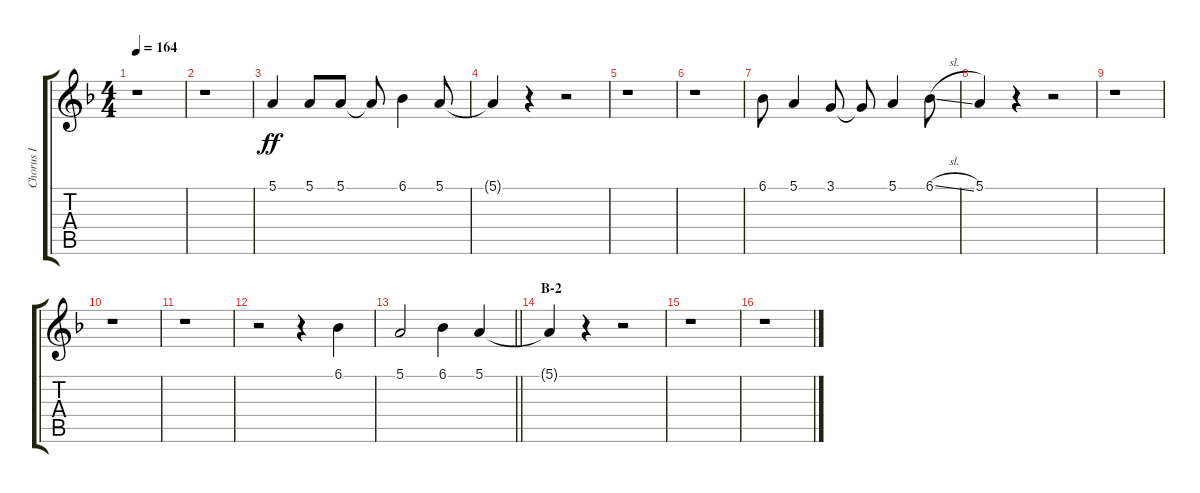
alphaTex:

\track ("Chorus I" "Chorus I") {instrument voiceoohs}
\staff {score tabs}
\tuning (E4 B3 G3 D3 A2 E2) {hide}
\ts (4 4)
\tempo 164
\clef g2
\ks f
r.1{dy ff} |
r.1 |
5.1.4 5.1.8 5.1.8 5.1{t}.8 6.1.4 5.1.8 |
5.1{t}.4 r.4 r.2 |
r.1 |
r.1 |
6.1.8 5.1.4 3.1.8 3.1{t}.8 5.1.4 6.1{sl}.8 |
5.1.4 r.4 r.2 |
r.1 |
r.1 |
r.1 |
r.2 r.4 6.1.4 |
\barLineRight lightlight
5.1.2 6.1.4 5.1.4 |
\section ("" "B-2")
5.1{t}.4 r.4 r.2 |
r.1 |
r.1
